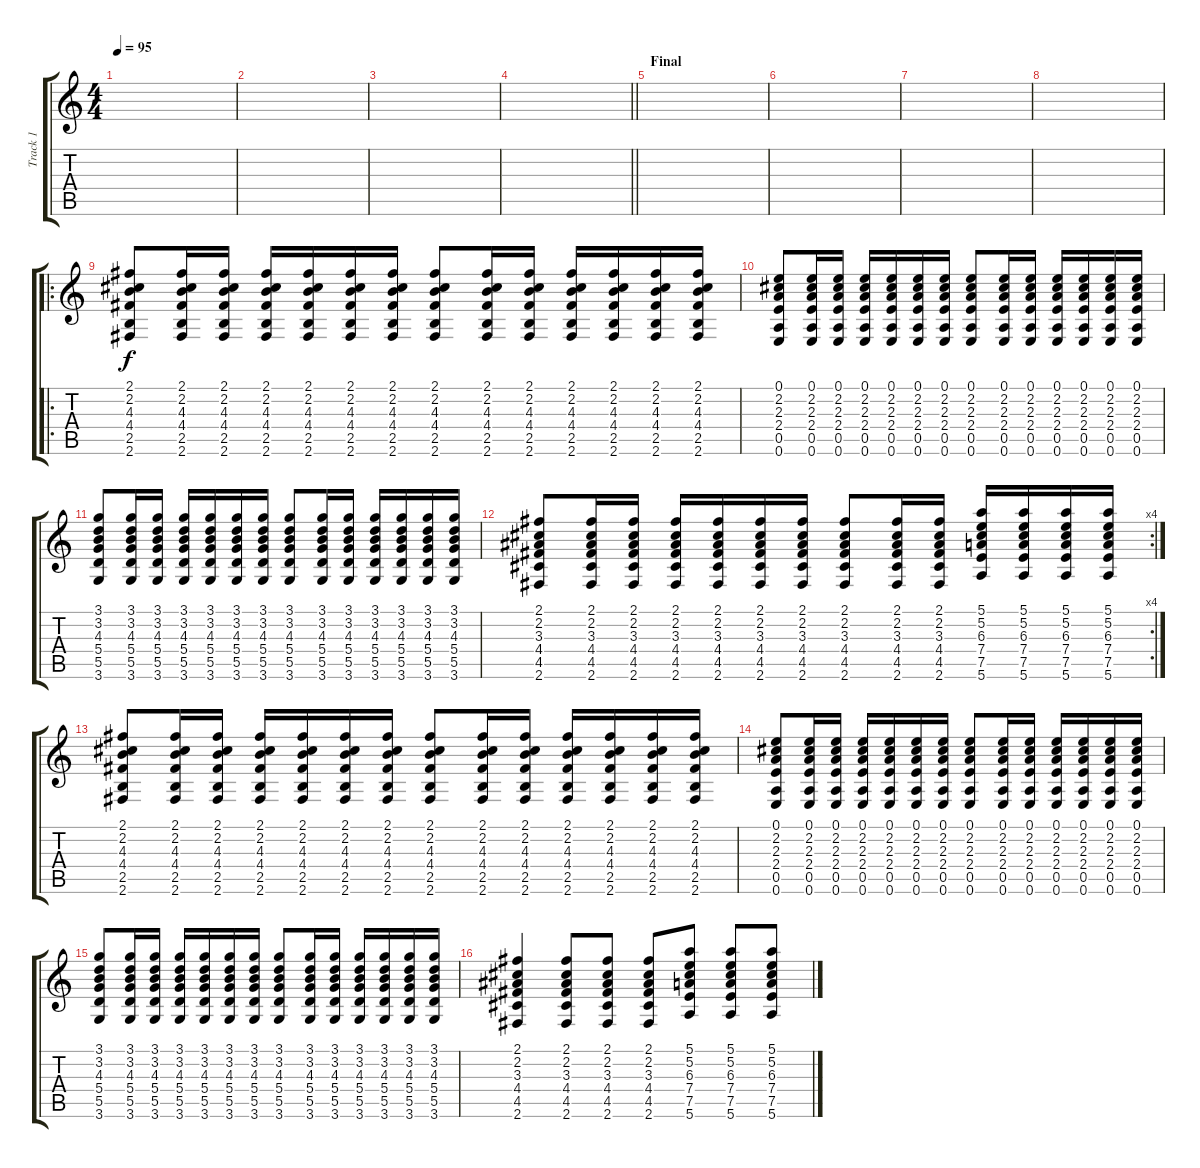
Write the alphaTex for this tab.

\track ("Track 1" "Track 1") {instrument acousticguitarsteel}
\staff {score tabs}
\tuning (E4 B3 G3 D3 A2 E2) {hide}
\ts (4 4)
\tempo 95
\clef g2
\ks c
|
|
|
\barLineRight lightlight
|
\section ("" "Final")
|
|
|
|
\ro
(2.1 2.2 4.3 4.4 2.5 2.6).8 (2.1 2.2 4.3 4.4 2.5 2.6).16 (2.1 2.2 4.3 4.4 2.5 2.6).16 (2.1 2.2 4.3 4.4 2.5 2.6).16 (2.1 2.2 4.3 4.4 2.5 2.6).16 (2.1 2.2 4.3 4.4 2.5 2.6).16 (2.1 2.2 4.3 4.4 2.5 2.6).16 (2.1 2.2 4.3 4.4 2.5 2.6).8 (2.1 2.2 4.3 4.4 2.5 2.6).16 (2.1 2.2 4.3 4.4 2.5 2.6).16 (2.1 2.2 4.3 4.4 2.5 2.6).16 (2.1 2.2 4.3 4.4 2.5 2.6).16 (2.1 2.2 4.3 4.4 2.5 2.6).16 (2.1 2.2 4.3 4.4 2.5 2.6).16 |
(0.1 2.2 2.3 2.4 0.5 0.6).8 (0.1 2.2 2.3 2.4 0.5 0.6).16 (0.1 2.2 2.3 2.4 0.5 0.6).16 (0.1 2.2 2.3 2.4 0.5 0.6).16 (0.1 2.2 2.3 2.4 0.5 0.6).16 (0.1 2.2 2.3 2.4 0.5 0.6).16 (0.1 2.2 2.3 2.4 0.5 0.6).16 (0.1 2.2 2.3 2.4 0.5 0.6).8 (0.1 2.2 2.3 2.4 0.5 0.6).16 (0.1 2.2 2.3 2.4 0.5 0.6).16 (0.1 2.2 2.3 2.4 0.5 0.6).16 (0.1 2.2 2.3 2.4 0.5 0.6).16 (0.1 2.2 2.3 2.4 0.5 0.6).16 (0.1 2.2 2.3 2.4 0.5 0.6).16 |
(3.1 3.2 4.3 5.4 5.5 3.6).8 (3.1 3.2 4.3 5.4 5.5 3.6).16 (3.1 3.2 4.3 5.4 5.5 3.6).16 (3.1 3.2 4.3 5.4 5.5 3.6).16 (3.1 3.2 4.3 5.4 5.5 3.6).16 (3.1 3.2 4.3 5.4 5.5 3.6).16 (3.1 3.2 4.3 5.4 5.5 3.6).16 (3.1 3.2 4.3 5.4 5.5 3.6).8 (3.1 3.2 4.3 5.4 5.5 3.6).16 (3.1 3.2 4.3 5.4 5.5 3.6).16 (3.1 3.2 4.3 5.4 5.5 3.6).16 (3.1 3.2 4.3 5.4 5.5 3.6).16 (3.1 3.2 4.3 5.4 5.5 3.6).16 (3.1 3.2 4.3 5.4 5.5 3.6).16 |
\rc 4
(2.1 2.2 3.3 4.4 4.5 2.6).8 (2.1 2.2 3.3 4.4 4.5 2.6).16 (2.1 2.2 3.3 4.4 4.5 2.6).16 (2.1 2.2 3.3 4.4 4.5 2.6).16 (2.1 2.2 3.3 4.4 4.5 2.6).16 (2.1 2.2 3.3 4.4 4.5 2.6).16 (2.1 2.2 3.3 4.4 4.5 2.6).16 (2.1 2.2 3.3 4.4 4.5 2.6).8 (2.1 2.2 3.3 4.4 4.5 2.6).16 (2.1 2.2 3.3 4.4 4.5 2.6).16 (5.1 5.2 6.3 7.4 7.5 5.6).16 (5.1 5.2 6.3 7.4 7.5 5.6).16 (5.1 5.2 6.3 7.4 7.5 5.6).16 (5.1 5.2 6.3 7.4 7.5 5.6).16 |
(2.1 2.2 4.3 4.4 2.5 2.6).8 (2.1 2.2 4.3 4.4 2.5 2.6).16 (2.1 2.2 4.3 4.4 2.5 2.6).16 (2.1 2.2 4.3 4.4 2.5 2.6).16 (2.1 2.2 4.3 4.4 2.5 2.6).16 (2.1 2.2 4.3 4.4 2.5 2.6).16 (2.1 2.2 4.3 4.4 2.5 2.6).16 (2.1 2.2 4.3 4.4 2.5 2.6).8 (2.1 2.2 4.3 4.4 2.5 2.6).16 (2.1 2.2 4.3 4.4 2.5 2.6).16 (2.1 2.2 4.3 4.4 2.5 2.6).16 (2.1 2.2 4.3 4.4 2.5 2.6).16 (2.1 2.2 4.3 4.4 2.5 2.6).16 (2.1 2.2 4.3 4.4 2.5 2.6).16 |
(0.1 2.2 2.3 2.4 0.5 0.6).8 (0.1 2.2 2.3 2.4 0.5 0.6).16 (0.1 2.2 2.3 2.4 0.5 0.6).16 (0.1 2.2 2.3 2.4 0.5 0.6).16 (0.1 2.2 2.3 2.4 0.5 0.6).16 (0.1 2.2 2.3 2.4 0.5 0.6).16 (0.1 2.2 2.3 2.4 0.5 0.6).16 (0.1 2.2 2.3 2.4 0.5 0.6).8 (0.1 2.2 2.3 2.4 0.5 0.6).16 (0.1 2.2 2.3 2.4 0.5 0.6).16 (0.1 2.2 2.3 2.4 0.5 0.6).16 (0.1 2.2 2.3 2.4 0.5 0.6).16 (0.1 2.2 2.3 2.4 0.5 0.6).16 (0.1 2.2 2.3 2.4 0.5 0.6).16 |
(3.1 3.2 4.3 5.4 5.5 3.6).8 (3.1 3.2 4.3 5.4 5.5 3.6).16 (3.1 3.2 4.3 5.4 5.5 3.6).16 (3.1 3.2 4.3 5.4 5.5 3.6).16 (3.1 3.2 4.3 5.4 5.5 3.6).16 (3.1 3.2 4.3 5.4 5.5 3.6).16 (3.1 3.2 4.3 5.4 5.5 3.6).16 (3.1 3.2 4.3 5.4 5.5 3.6).8 (3.1 3.2 4.3 5.4 5.5 3.6).16 (3.1 3.2 4.3 5.4 5.5 3.6).16 (3.1 3.2 4.3 5.4 5.5 3.6).16 (3.1 3.2 4.3 5.4 5.5 3.6).16 (3.1 3.2 4.3 5.4 5.5 3.6).16 (3.1 3.2 4.3 5.4 5.5 3.6).16 |
(2.1 2.2 3.3 4.4 4.5 2.6).4 (2.1 2.2 3.3 4.4 4.5 2.6).8 (2.1 2.2 3.3 4.4 4.5 2.6).8 (2.1 2.2 3.3 4.4 4.5 2.6).8 (5.1 5.2 6.3 7.4 7.5 5.6).8 (5.1 5.2 6.3 7.4 7.5 5.6).8 (5.1 5.2 6.3 7.4 7.5 5.6).8
